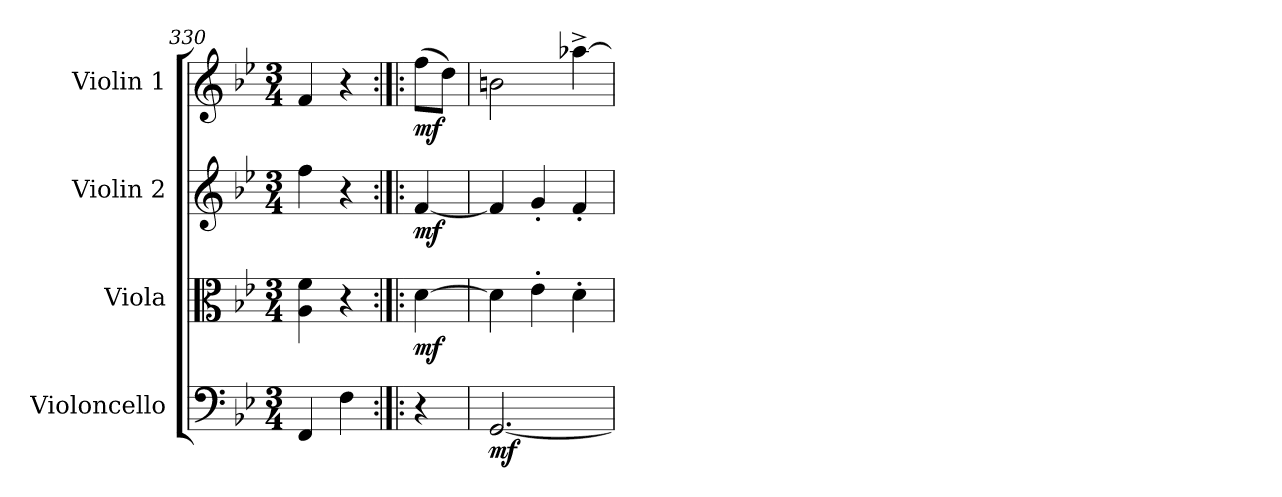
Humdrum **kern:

**kern	**dynam	**kern	**dynam	**kern	**dynam	**kern	**dynam
*part4	*part4	*part3	*part3	*part2	*part2	*part1	*part1
*staff4	*staff4	*staff3	*staff3	*staff2	*staff2	*staff1	*staff1
*I"Violoncello	*	*I"Viola	*	*I"Violin 2	*	*I"Violin 1	*
*I'Vc	*	*I'Vla	*	*I'Vln	*	*I'Vln	*
*clefF4	*	*clefC3	*	*clefG2	*	*clefG2	*
*k[b-e-]	*	*k[b-e-]	*	*k[b-e-]	*	*k[b-e-]	*
*M3/4	*	*M3/4	*	*M3/4	*	*M3/4	*
=330X6	=330X6	=330X6	=330X6	=330X6	=330X6	=330X6	=330X6
4FF/	.	4A\ 4f\	.	4ff\	.	4f/	.
4F\	.	4r	.	4r	.	4r	.
=331:|!|:	=331:|!|:	=331:|!|:	=331:|!|:	=331:|!|:	=331:|!|:	=331:|!|:	=331:|!|:
!	!	!	!LO:DY:b	!	!LO:DY:b	!	!LO:DY:b
4r	.	[4d\	mf	[4f/	mf	(>8ff\L	mf
.	.	.	.	.	.	8dd\J)	.
=332	=332	=332	=332	=332	=332	=332	=332
!	!LO:DY:b	!	!	!	!	!	!
[2.GG/	mf	4d\]	.	4f/]	.	2bn\	.
.	.	4e-'\	.	4g'/	.	.	.
.	.	4d'\	.	4f'/	.	[4aa-X^\	.
=	=	=	=	=	=	=	=
*-	*-	*-	*-	*-	*-	*-	*-
